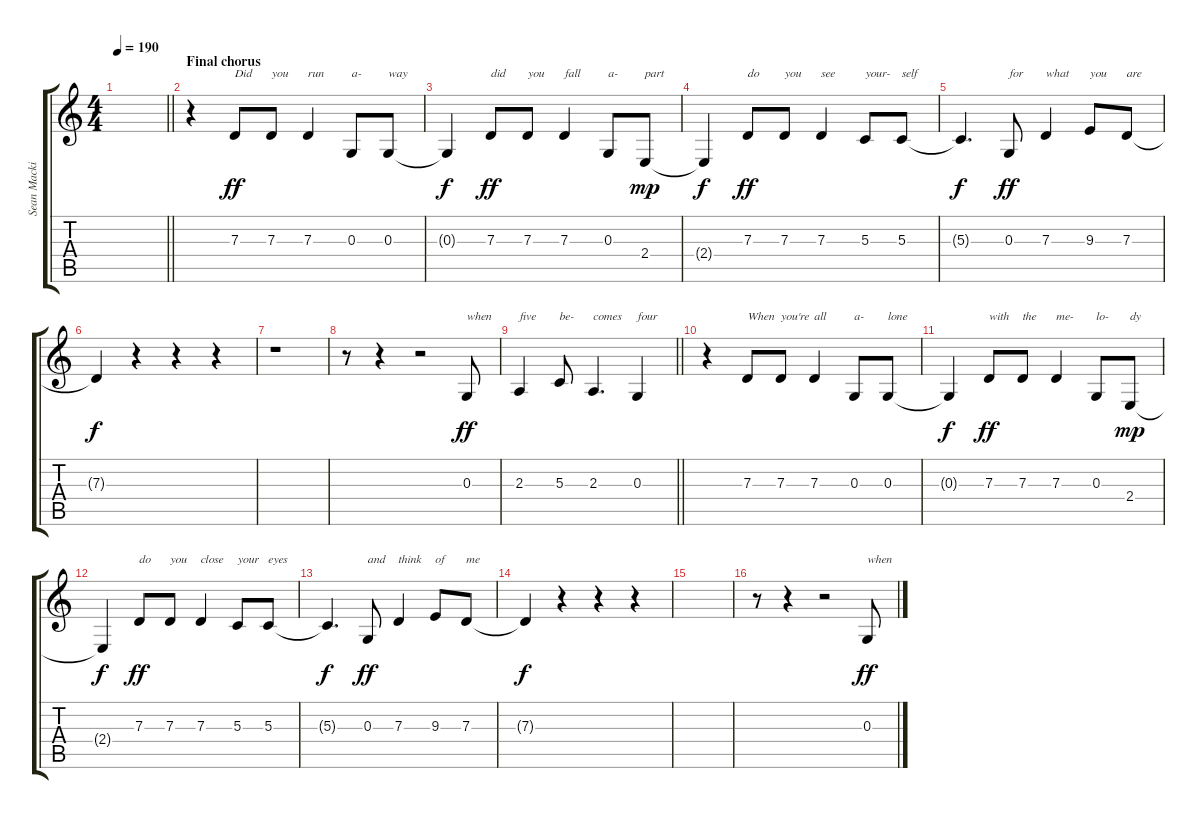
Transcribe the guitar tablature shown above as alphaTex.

\track ("Sean Mackin Vocals" "Sean Macki") {instrument tenorsax}
\staff {score tabs}
\tuning (E4 B3 G3 D3 A2 E2) {hide}
\ts (4 4)
\tempo 190
\clef g2
\barLineRight lightlight
\ks c
|
\section ("" "Final chorus")
r.4{volume 10} 7.3.8{txt "Did" dy ff} 7.3.8{txt "you"} 7.3.4{txt "run"} 0.3.8{txt "a-"} 0.3.8{txt "way"} |
0.3{t}.4{dy f} 7.3.8{txt "did" dy ff} 7.3.8{txt "you"} 7.3.4{txt "fall"} 0.3.8{txt "a-"} 2.4.8{txt "part" dy mp} |
2.4{t}.4{dy f} 7.3.8{txt "do" dy ff} 7.3.8{txt "you"} 7.3.4{txt "see"} 5.3.8{txt "your-"} 5.3.8{txt "self"} |
5.3{t}.4{d dy f} 0.3.8{txt "for" dy ff} 7.3.4{txt "what"} 9.3.8{txt "you"} 7.3.8{txt "are"} |
7.3{t}.4{dy f} r.4 r.4 r.4 |
r.1 |
r.8 r.4 r.2 0.3.8{txt "when" dy ff} |
\barLineRight lightlight
2.3.4{txt "five"} 5.3.8{txt "be-"} 2.3.4{d txt "comes"} 0.3.4{txt "four"} |
r.4 7.3.8{txt "When"} 7.3.8{txt "you're"} 7.3.4{txt "all"} 0.3.8{txt "a-"} 0.3.8{txt "lone"} |
0.3{t}.4{dy f} 7.3.8{txt "with" dy ff} 7.3.8{txt "the"} 7.3.4{txt "me-"} 0.3.8{txt "lo-"} 2.4.8{txt "dy" dy mp} |
2.4{t}.4{dy f} 7.3.8{txt "do" dy ff} 7.3.8{txt "you"} 7.3.4{txt "close"} 5.3.8{txt "your"} 5.3.8{txt "eyes"} |
5.3{t}.4{d dy f} 0.3.8{txt "and" dy ff} 7.3.4{txt "think"} 9.3.8{txt "of"} 7.3.8{txt "me"} |
7.3{t}.4{dy f} r.4 r.4 r.4 |
|
r.8 r.4 r.2 0.3.8{txt "when" dy ff}
